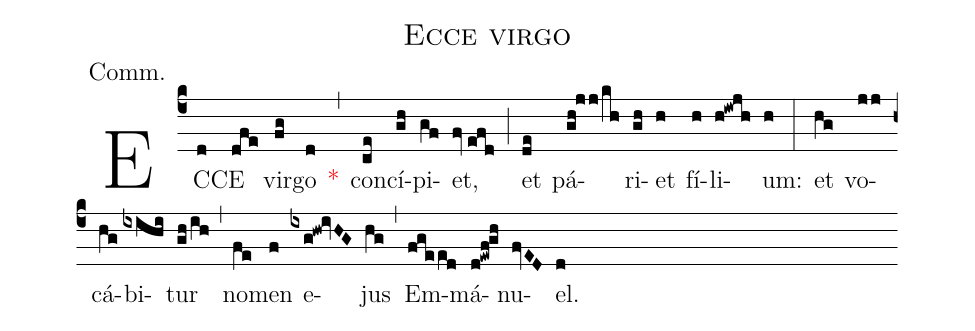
name:Ecce virgo;
annotation:Comm.;
mode:I.;
office-part:Communion;
%%
(c4) EC(d)CE(dfe) vir(fg)go(d) <v>\red{*}</v>(,) con(ce)cí(gh)pi(gf)et,(fv//efd) (;) et(de) pá(gh!jj/kh)ri(gh)et(h) fí(h)li(h!iwjh)um:(h) (:) et(hg) vo(jj)cá(hg)bi(ixihi)tur(gh/ih) (,) no(fe)men(f) e(ixg!hw!ivHG)jus(hg) (,) Em(fge/ed)má(d!ewf!gh)nu(fvED)el.(d)
